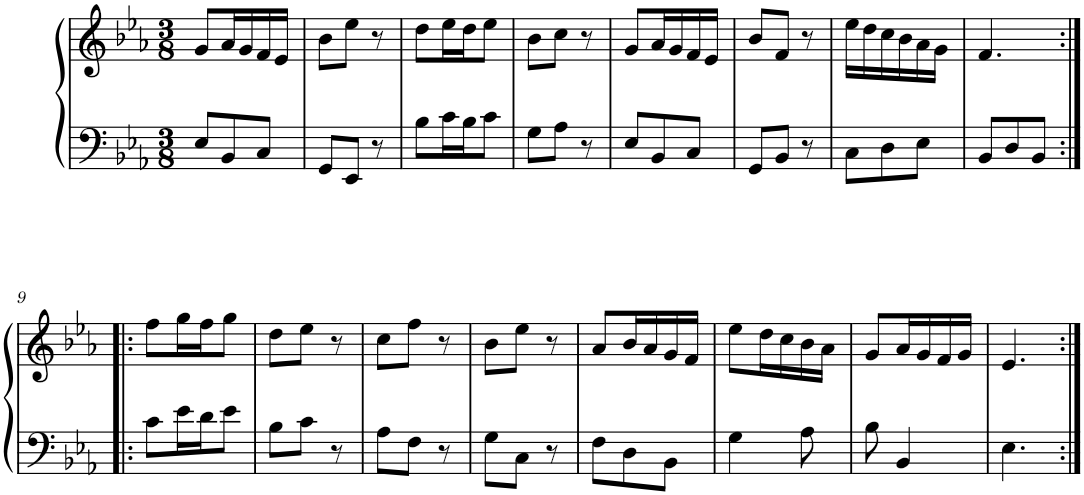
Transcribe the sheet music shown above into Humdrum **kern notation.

**kern	**kern
*part1	*part1
*staff2	*staff1
*I"Piano, Piano	*
*I'Pno.	*
*clefF4	*clefG2
*k[b-e-a-]	*k[b-e-a-]
*M3/8	*M3/8
=1	=1
8E-/L	8g/L
8BB-/	16a-/L
.	16g/
8C/J	16f/
.	16e-/JJ
=2	=2
8GG/L	8b-\L
8EE-/J	8ee-\J
8r	8r
=3	=3
8B-\L	8dd\L
16c\L	16ee-\L
16B-\J	16dd\J
8c\J	8ee-\J
=4	=4
8G\L	8b-\L
8A-\J	8cc\J
8r	8r
=5	=5
8E-/L	8g/L
8BB-/	16a-/L
.	16g/
8C/J	16f/
.	16e-/JJ
=6	=6
8GG/L	8b-/L
8BB-/J	8f/J
8r	8r
=7	=7
8C\L	16ee-\LL
.	16dd\
8D\	16cc\
.	16b-\
8E-\J	16a-\
.	16g\JJ
=8	=8
8BB-/L	4.f/
8D/	.
8BB-/J	.
!!LO:LB:g=z
=9:|!|:	=9:|!|:
8c\L	8ff\L
16e-\L	16gg\L
16d\J	16ff\J
8e-\J	8gg\J
=10	=10
8B-\L	8dd\L
8c\J	8ee-\J
8r	8r
=11	=11
8A-\L	8cc\L
8F\J	8ff\J
8r	8r
=12	=12
8G\L	8b-\L
8C\J	8ee-\J
8r	8r
=13	=13
8F\L	8a-/L
8D\	16b-/L
.	16a-/
8BB-\J	16g/
.	16f/JJ
=14	=14
4G\	8ee-\L
.	16dd\L
.	16cc\
8A-\	16b-\
.	16a-\JJ
=15	=15
8B-\	8g/L
4BB-/	16a-/L
.	16g/
.	16f/
.	16g/JJ
=16	=16
4.E-\	4.e-/
=:|!	=:|!
*-	*-
